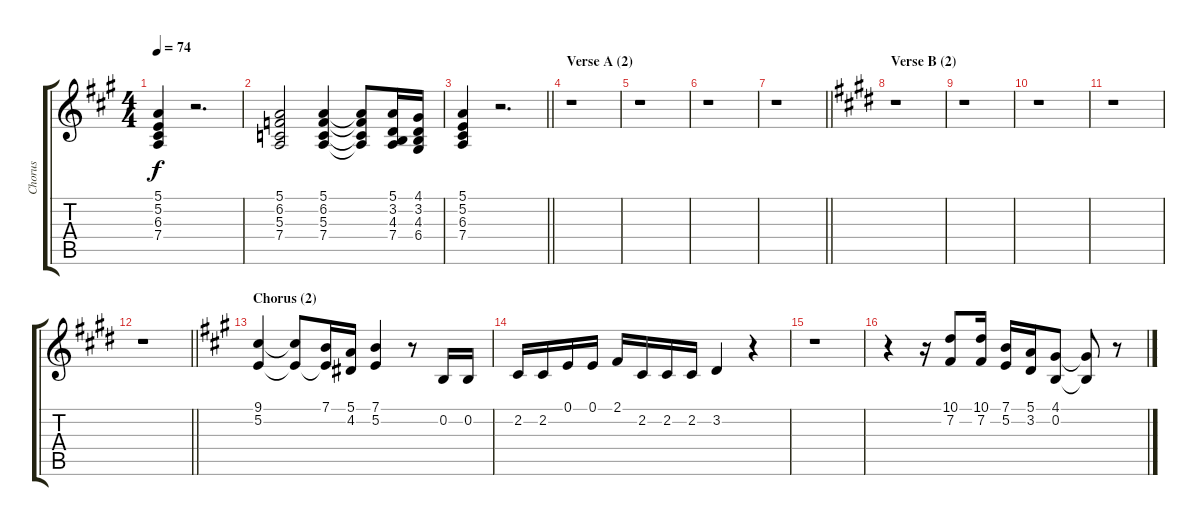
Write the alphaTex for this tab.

\track ("Chorus" "Chorus") {instrument sopranosax}
\staff {score tabs}
\tuning (E4 B3 G3 D3 A2 E2) {hide}
\ts (4 4)
\tempo 74
\clef g2
\ks a
(5.1 5.2 6.3 7.4).4{dy f} r.2{d} |
(5.1 6.2 5.3 7.4).2 (5.1 6.2 5.3 7.4).4 (5.1{t} 6.2{t} 5.3{t} 7.4{t}).8 (5.1 3.2 4.3 7.4).16 (4.1 3.2 4.3 6.4).16 |
\barLineRight lightlight
(5.1 5.2 6.3 7.4).4 r.2{d} |
\section ("" "Verse A (2)")
\ks f#minor
r.1 |
r.1 |
r.1 |
\barLineRight lightlight
r.1 |
\section ("" "Verse B (2)")
\ks c#minor
r.1 |
r.1 |
r.1 |
r.1 |
\barLineRight lightlight
r.1 |
\section ("" "Chorus (2)")
\ks a
(9.1 5.2).4 (9.1{t} 5.2{t}).8 (7.1 5.2{t}).16 (5.1 4.2).16 (7.1 5.2).4 r.8 0.2.16 0.2.16 |
2.2.16 2.2.16 0.1.16 0.1.16 2.1.16 2.2.16 2.2.16 2.2.16 3.2.4 r.4 |
r.1 |
r.4 r.16 (10.1 7.2).8 (10.1 7.2).16 (7.1 5.2).16 (5.1 3.2).16 (4.1 0.2).8 (4.1{t} 0.2{t}).8 r.8
